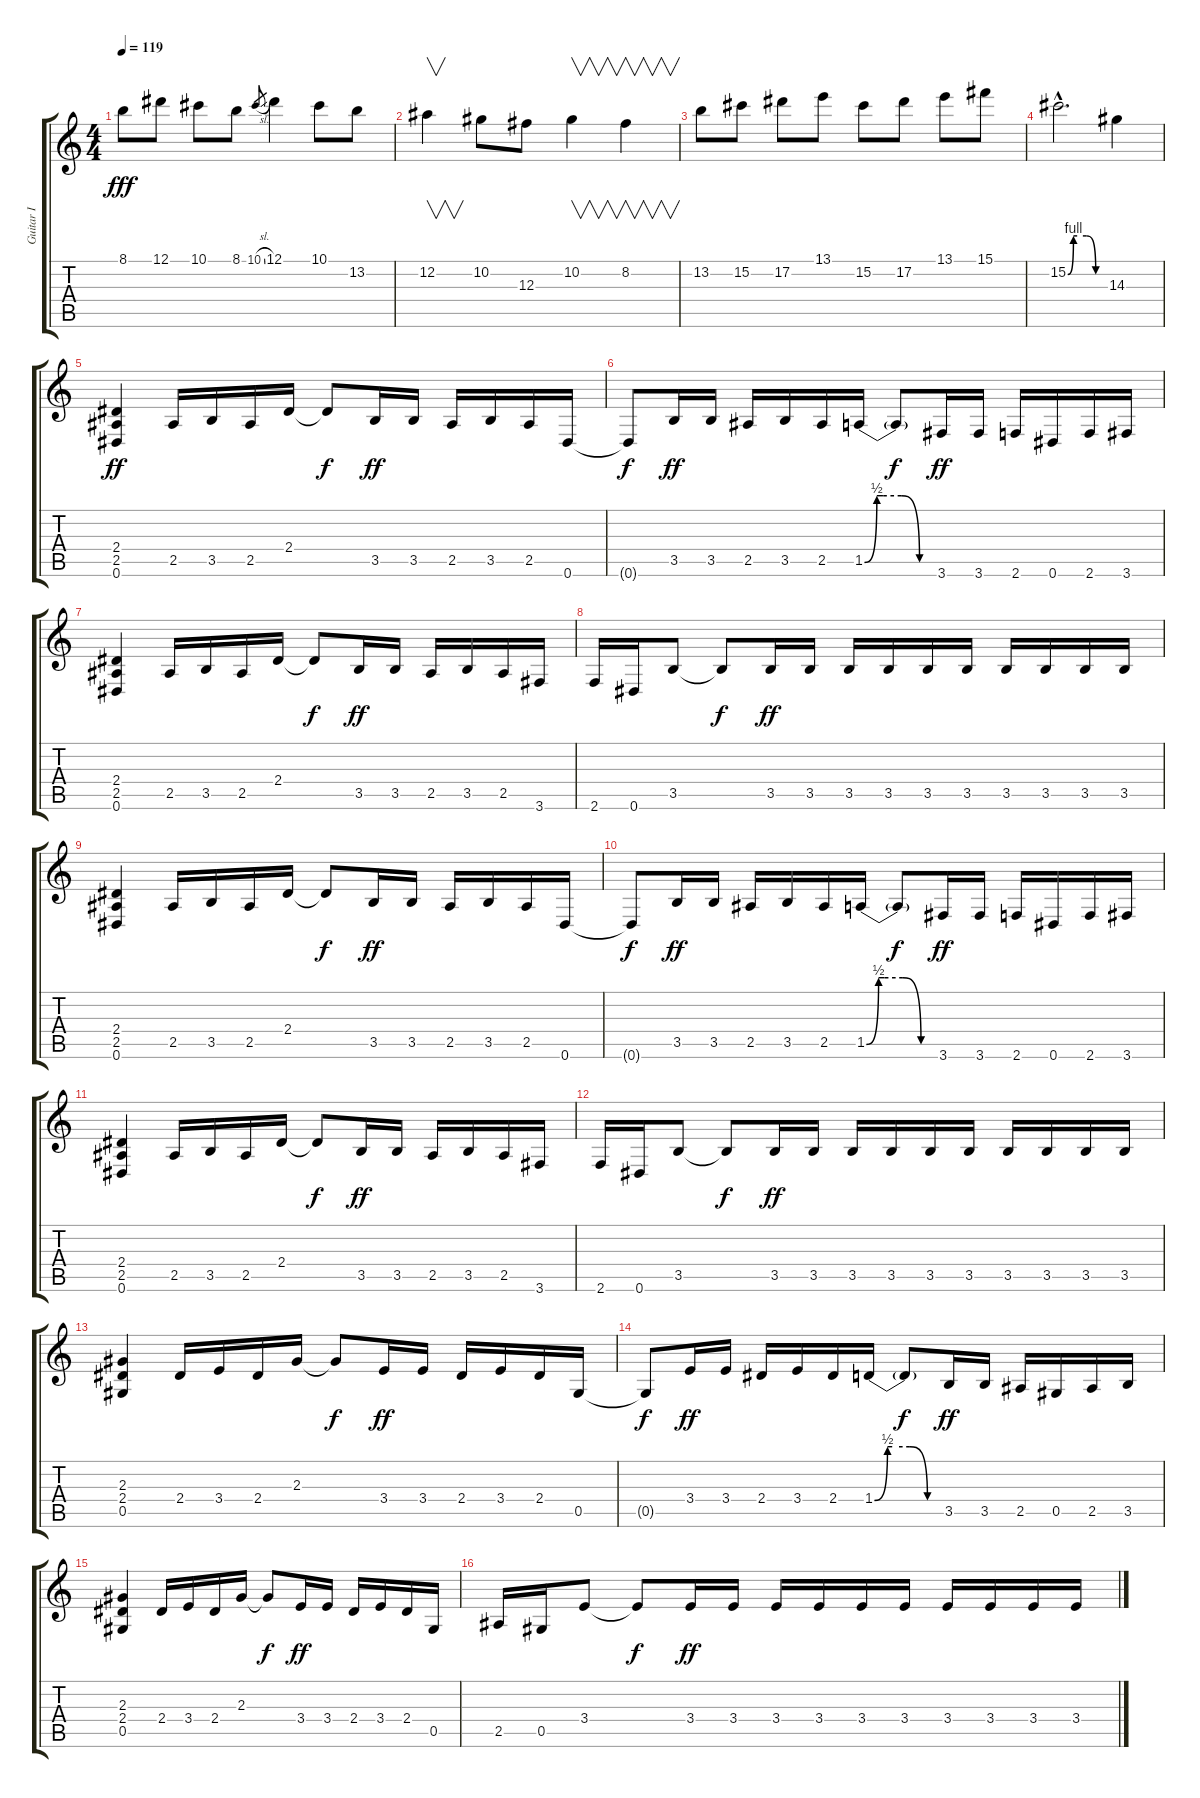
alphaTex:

\track ("Guitar I" "Guitar I") {instrument distortionguitar}
\staff {score tabs}
\tuning (Eb4 Bb3 Gb3 Db3 Ab2 Eb2) {hide}
\ts (4 4)
\tempo 119
\clef g2
\ks c
8.1.8{dy fff instrument acousticguitarnylon} 12.1.8 10.1.8 8.1.8 10.1{sl}.8{gr} 12.1.4 10.1.8 13.2.8 |
12.2.4{v instrument acousticguitarnylon} 10.2.8 12.3.8 10.2.4{v} 8.2.4{v} |
13.2.8{instrument acousticguitarnylon} 15.2.8 17.2.8 13.1.8 15.2.8 17.2.8 13.1.8 15.1.8 |
15.2{be (custom 0 0 9 4 15 4 30 4 45 0 60 0) hac}.2{d instrument acousticguitarnylon} 14.3.4 |
(2.4 2.5 0.6).4{dy ff instrument distortionguitar} 2.5.16 3.5.16 2.5.16 2.4.16 2.4{t}.8{dy f} 3.5.16{dy ff} 3.5.16 2.5.16 3.5.16 2.5.16 0.6.16 |
0.6{t}.8{dy f} 3.5.16{dy ff} 3.5.16 2.5.16 3.5.16 2.5.16 1.5{be (custom 0 0 10 2 15 2 30 2 45 0 60 0)}.16 1.5{t}.8{dy f} 3.6.16{dy ff} 3.6.16 2.6.16 0.6.16 2.6.16 3.6.16 |
(2.4 2.5 0.6).4 2.5.16 3.5.16 2.5.16 2.4.16 2.4{t}.8{dy f} 3.5.16{dy ff} 3.5.16 2.5.16 3.5.16 2.5.16 3.6.16 |
2.6.16 0.6.16 3.5.8 3.5{t}.8{dy f} 3.5.16{dy ff} 3.5.16 3.5.16 3.5.16 3.5.16 3.5.16 3.5.16 3.5.16 3.5.16 3.5.16 |
(2.4 2.5 0.6).4 2.5.16 3.5.16 2.5.16 2.4.16 2.4{t}.8{dy f} 3.5.16{dy ff} 3.5.16 2.5.16 3.5.16 2.5.16 0.6.16 |
0.6{t}.8{dy f} 3.5.16{dy ff} 3.5.16 2.5.16 3.5.16 2.5.16 1.5{be (custom 0 0 10 2 15 2 30 2 45 0 60 0)}.16 1.5{t}.8{dy f} 3.6.16{dy ff} 3.6.16 2.6.16 0.6.16 2.6.16 3.6.16 |
(2.4 2.5 0.6).4 2.5.16 3.5.16 2.5.16 2.4.16 2.4{t}.8{dy f} 3.5.16{dy ff} 3.5.16 2.5.16 3.5.16 2.5.16 3.6.16 |
2.6.16 0.6.16 3.5.8 3.5{t}.8{dy f} 3.5.16{dy ff} 3.5.16 3.5.16 3.5.16 3.5.16 3.5.16 3.5.16 3.5.16 3.5.16 3.5.16 |
(2.3 2.4 0.5).4 2.4.16 3.4.16 2.4.16 2.3.16 2.3{t}.8{dy f} 3.4.16{dy ff} 3.4.16 2.4.16 3.4.16 2.4.16 0.5.16 |
0.5{t}.8{dy f} 3.4.16{dy ff} 3.4.16 2.4.16 3.4.16 2.4.16 1.4{be (custom 0 0 11 2 15 2 30 2 45 0 60 0)}.16 1.4{t}.8{dy f} 3.5.16{dy ff} 3.5.16 2.5.16 0.5.16 2.5.16 3.5.16 |
(2.3 2.4 0.5).4 2.4.16 3.4.16 2.4.16 2.3.16 2.3{t}.8{dy f} 3.4.16{dy ff} 3.4.16 2.4.16 3.4.16 2.4.16 0.5.16 |
2.5.16 0.5.16 3.4.8 3.4{t}.8{dy f} 3.4.16{dy ff} 3.4.16 3.4.16 3.4.16 3.4.16 3.4.16 3.4.16 3.4.16 3.4.16 3.4.16
